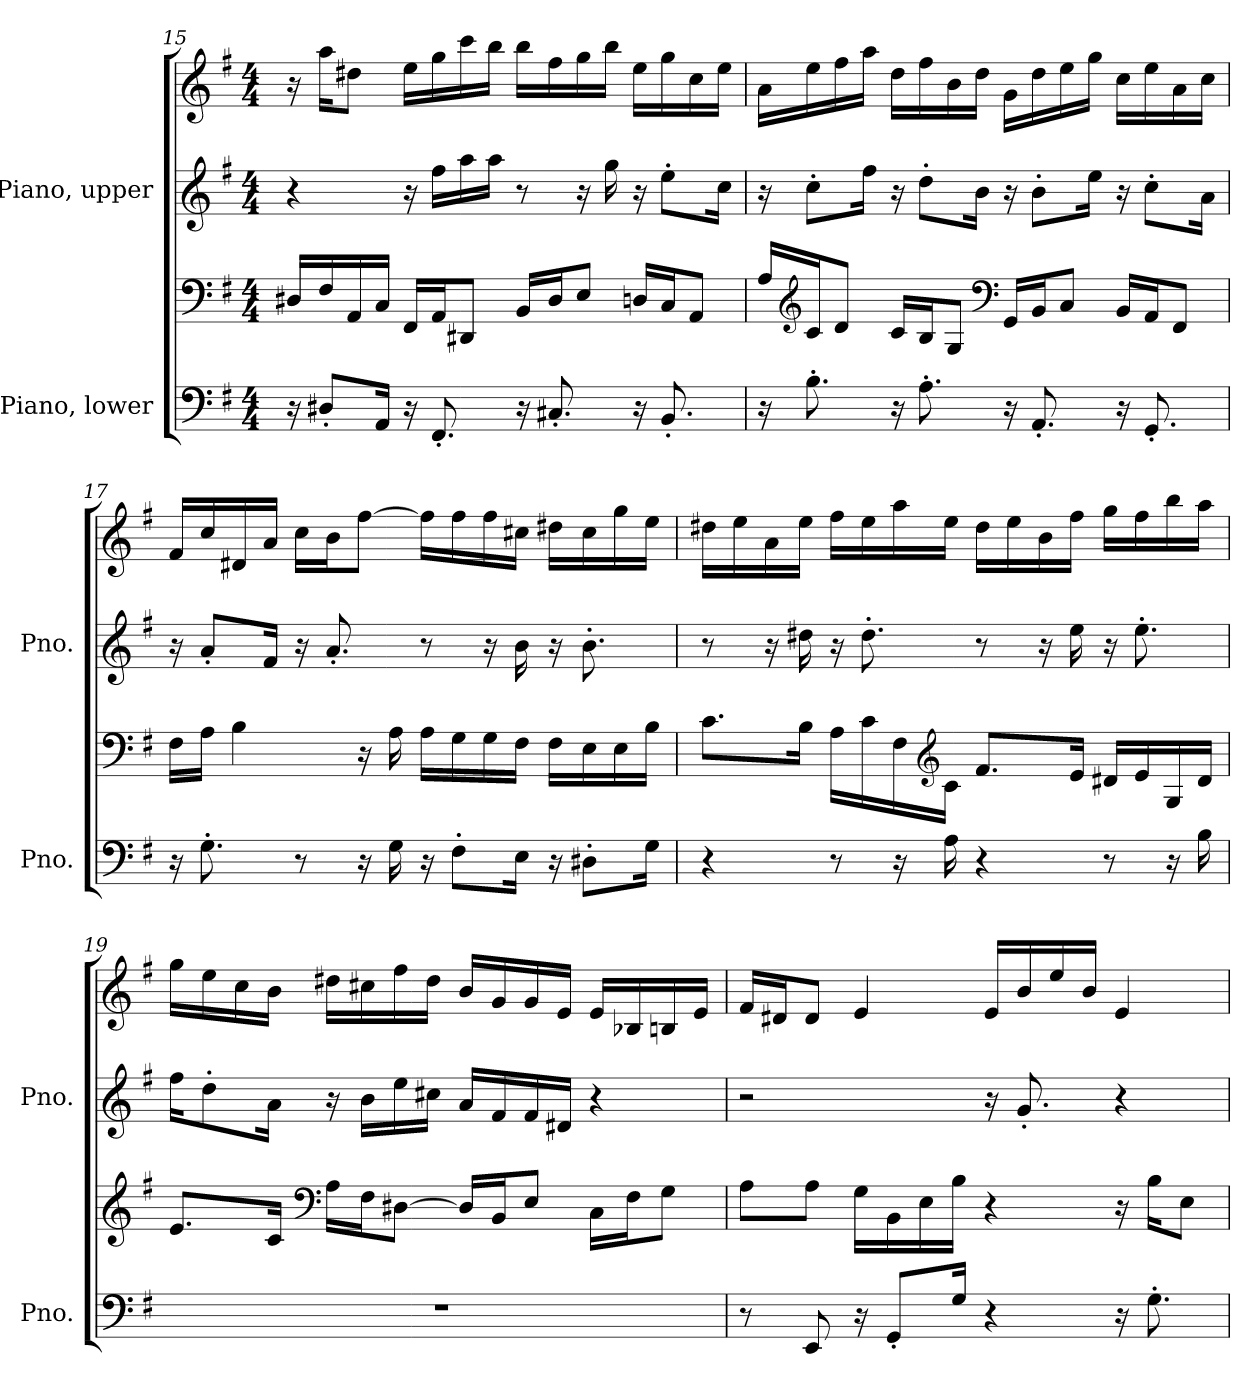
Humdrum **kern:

**kern	**kern	**kern	**kern
*part2	*part2	*part1	*part1
*staff4	*staff3	*staff2	*staff1
*I"Piano, lower	*	*I"Piano, upper	*
*I'Pno.	*	*I'Pno.	*
!!LO:LB:g=z
*clefF4	*clefF4	*clefG2	*clefG2
*k[f#]	*k[f#]	*k[f#]	*k[f#]
*M4/4	*M4/4	*M4/4	*M4/4
=15	=15	=15	=15
16r	16D#X/LL	4r	16r
8D#X'/L	16F#/	.	16aa\KL
.	16AA/	.	8dd#X\J
16AA/Jk	16C/JJ	.	.
16r	16FF#/LL	16r	16ee\LL
8.FF#'/	16AA/J	16ff#\LL	16gg\
.	8DD#X/J	16aa\	16ccc\
.	.	16aa\JJ	16bb\JJ
16r	16BB/LL	8r	16bb\LL
8.C#X'/	16D#/J	.	16ff#\
.	8E/J	16r	16gg\
.	.	16gg\	16bb\JJ
16r	16Dn/LL	16r	16ee\LL
8.BB'/	16C/J	8ee'\L	16gg\
.	8AA/J	.	16cc\
.	.	16cc\Jk	16ee\JJ
=16	=16	=16	=16
16r	16A/LL	16r	16a\LL
*	*clefG2	*	*
8.B'\	16c/J	8cc'\L	16ee\
.	8d/J	.	16ff#\
.	.	16ff#\Jk	16aa\JJ
16r	16c/LL	16r	16dd\LL
8.A'\	16B/J	8dd'\L	16ff#\
.	8G/J	.	16b\
.	.	16b\Jk	16dd\JJ
*	*clefF4	*	*
16r	16GG/LL	16r	16g\LL
8.AA'/	16BB/J	8b'\L	16dd\
.	8C/J	.	16ee\
.	.	16ee\Jk	16gg\JJ
16r	16BB/LL	16r	16cc\LL
8.GG'/	16AA/J	8cc'\L	16ee\
.	8FF#/J	.	16a\
.	.	16a\Jk	16cc\JJ
!!LO:LB:g=z
=17	=17	=17	=17
16r	16F#\LL	16r	16f#/LL
8.G'\	16A\JJ	8a'/L	16cc/
.	4B\	.	16d#X/
.	.	16f#/Jk	16a/JJ
8r	.	16r	16cc\LL
.	.	8.a'/	16b\J
16r	16r	.	[8ff#\J
16G\	16A\	.	.
16r	16A\LL	8r	16ff#\LL]
8F#'\L	16G\	.	16ff#\
.	16G\	16r	16ff#\
16E\Jk	16F#\JJ	16b\	16cc#X\JJ
16r	16F#\LL	16r	16dd#X\LL
8D#X'\L	16E\	8.b'\	16cc#\
.	16E\	.	16gg\
16G\Jk	16B\JJ	.	16ee\JJ
=18	=18	=18	=18
4r	8.c\L	8r	16dd#X\LL
.	.	.	16ee\
.	.	16r	16a\
.	16B\Jk	16dd#X\	16ee\JJ
8r	16A\LL	16r	16ff#\LL
.	16c\	8.dd#'\	16ee\
16r	16F#\	.	16aa\
*	*clefG2	*	*
16A\	16c\JJ	.	16ee\JJ
4r	8.f#/L	8r	16dd#\LL
.	.	.	16ee\
.	.	16r	16b\
.	16e/Jk	16ee\	16ff#\JJ
8r	16d#X/LL	16r	16gg\LL
.	16e/	8.ee'\	16ff#\
16r	16G/	.	16bb\
16B\	16d#/JJ	.	16aa\JJ
!!LO:PB:g=z
=19	=19	=19	=19
1r	8.e/L	16ff#\KL	16gg\LL
.	.	8dd'\	16ee\
.	.	.	16cc\
.	16c/Jk	16a\Jk	16b\JJ
*	*clefF4	*	*
.	16A\LL	16r	16dd#X\LL
.	16F#\J	16b\LL	16cc#X\
.	[8D#X\J	16ee\	16ff#\
.	.	16cc#X\JJ	16dd#\JJ
.	16D#/LL]	16a/LL	16b/LL
.	16BB/J	16f#/	16g/
.	8E/J	16f#/	16g/
.	.	16d#X/JJ	16e/JJ
.	16C\LL	4r	16e/LL
.	16F#\J	.	16B-X/
.	8G\J	.	16Bn/
.	.	.	16e/JJ
=20	=20	=20	=20
8r	8A\L	2r	16f#/LL
.	.	.	16d#X/J
8EE/	8A\J	.	8d#/J
16r	16G\LL	.	4e/
8GG'/L	16BB\	.	.
.	16E\	.	.
16G/Jk	16B\JJ	.	.
4r	4r	16r	16e/LL
.	.	8.g'/	16b/
.	.	.	16ee/
.	.	.	16b/JJ
16r	16r	4r	4e/
8.G'\	16B\KL	.	.
.	8E\J	.	.
=	=	=	=
*-	*-	*-	*-
